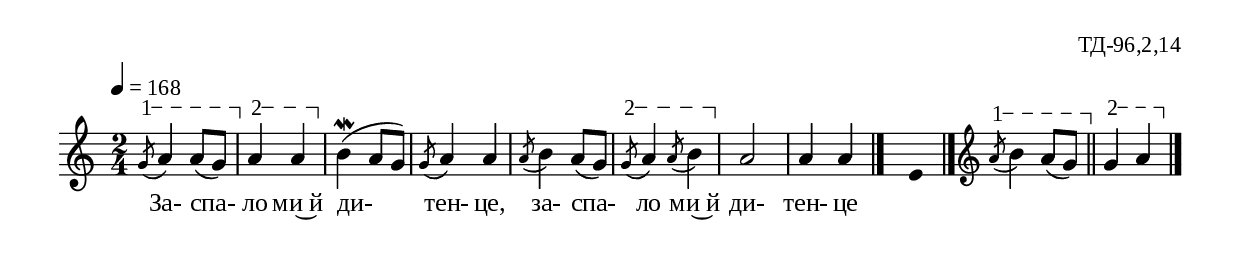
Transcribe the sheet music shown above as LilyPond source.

%{
laz_096_2_14
%}

\include "td-preamble.ly"

\score {
\relative c'' {
 \tempo 4 = 168
 \time 2/4
\varA
\acciaccatura g8\startTextSpan a4 a8( g\stopTextSpan) | 
\varB
a4\startTextSpan a\stopTextSpan | 
b\mordent( a8 g) | \acciaccatura g8 a4 a |
\acciaccatura a8 b4 a8( g) | 
\varB
\acciaccatura g8\startTextSpan a4 \acciaccatura a8 b4\stopTextSpan |
a2 | a4 a
 \bar "|." 
 s4 \fixB e \fixC
 \bar "|." 
\endm
\varA
\acciaccatura a8\startTextSpan b4 a8( g\stopTextSpan) \bar "||"
\varB
g4\startTextSpan a\stopTextSpan
 \bar "|."  
}
\addlyrics { За- спа- ло ми~й ди- тен- це, за- спа- ло ми~й ди- тен- це }
%
\layout {
  indent = #0
  line-width = 190\mm
  ragged-right=##f
}
%
\midi { 
	\context {
		\Score
		tempoWholesPerMinute = #(ly:make-moment 168 4)
		}
	}
}
%
\header{
  opus = "ТД-96,2,14"
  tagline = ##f
}


